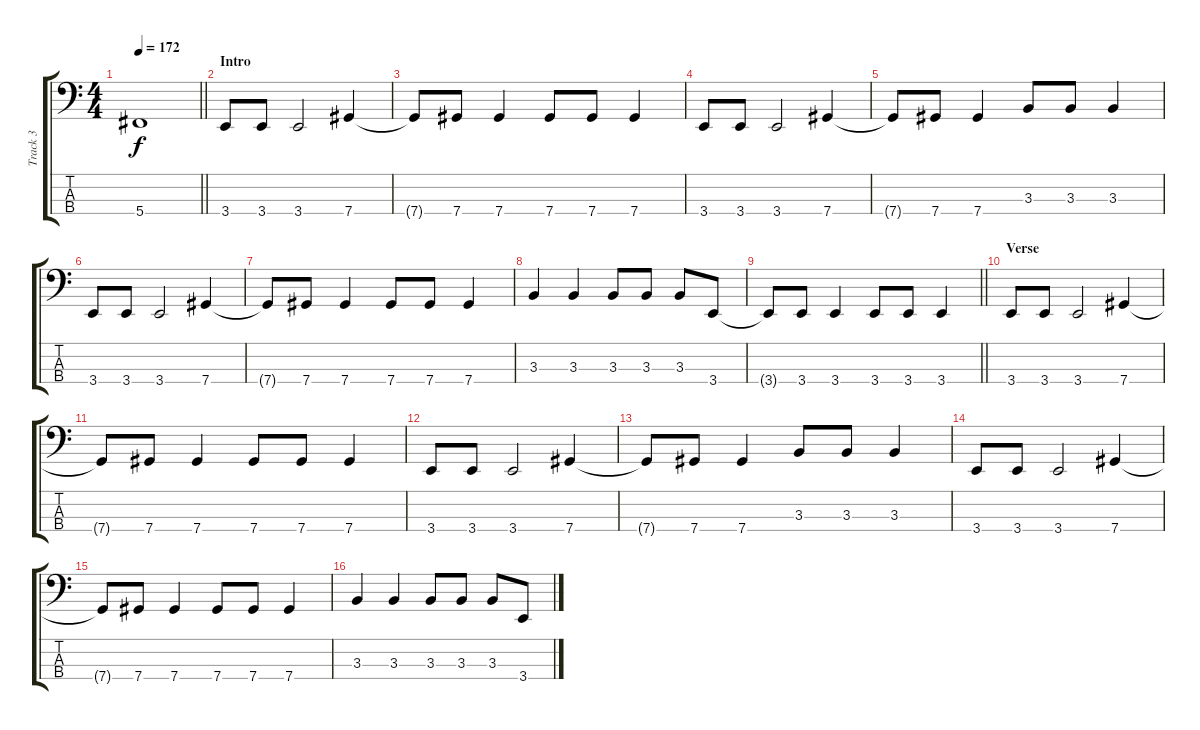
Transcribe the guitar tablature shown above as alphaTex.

\track ("Track 3" "Track 3") {instrument electricbasspick}
\staff {score tabs}
\tuning (Gb2 Db2 Ab1 Db1) {hide}
\ts (4 4)
\tempo 172
\clef f4
\barLineRight lightlight
\ks c
5.4.1{dy f} |
\section ("" "Intro")
3.4.8 3.4.8 3.4.2 7.4.4 |
7.4{t}.8 7.4.8 7.4.4 7.4.8 7.4.8 7.4.4 |
3.4.8 3.4.8 3.4.2 7.4.4 |
7.4{t}.8 7.4.8 7.4.4 3.3.8 3.3.8 3.3.4 |
3.4.8 3.4.8 3.4.2 7.4.4 |
7.4{t}.8 7.4.8 7.4.4 7.4.8 7.4.8 7.4.4 |
3.3.4 3.3.4 3.3.8 3.3.8 3.3.8 3.4.8 |
\barLineRight lightlight
3.4{t}.8 3.4.8 3.4.4 3.4.8 3.4.8 3.4.4 |
\section ("" "Verse")
3.4.8 3.4.8 3.4.2 7.4.4 |
7.4{t}.8 7.4.8 7.4.4 7.4.8 7.4.8 7.4.4 |
3.4.8 3.4.8 3.4.2 7.4.4 |
7.4{t}.8 7.4.8 7.4.4 3.3.8 3.3.8 3.3.4 |
3.4.8 3.4.8 3.4.2 7.4.4 |
7.4{t}.8 7.4.8 7.4.4 7.4.8 7.4.8 7.4.4 |
3.3.4 3.3.4 3.3.8 3.3.8 3.3.8 3.4.8
